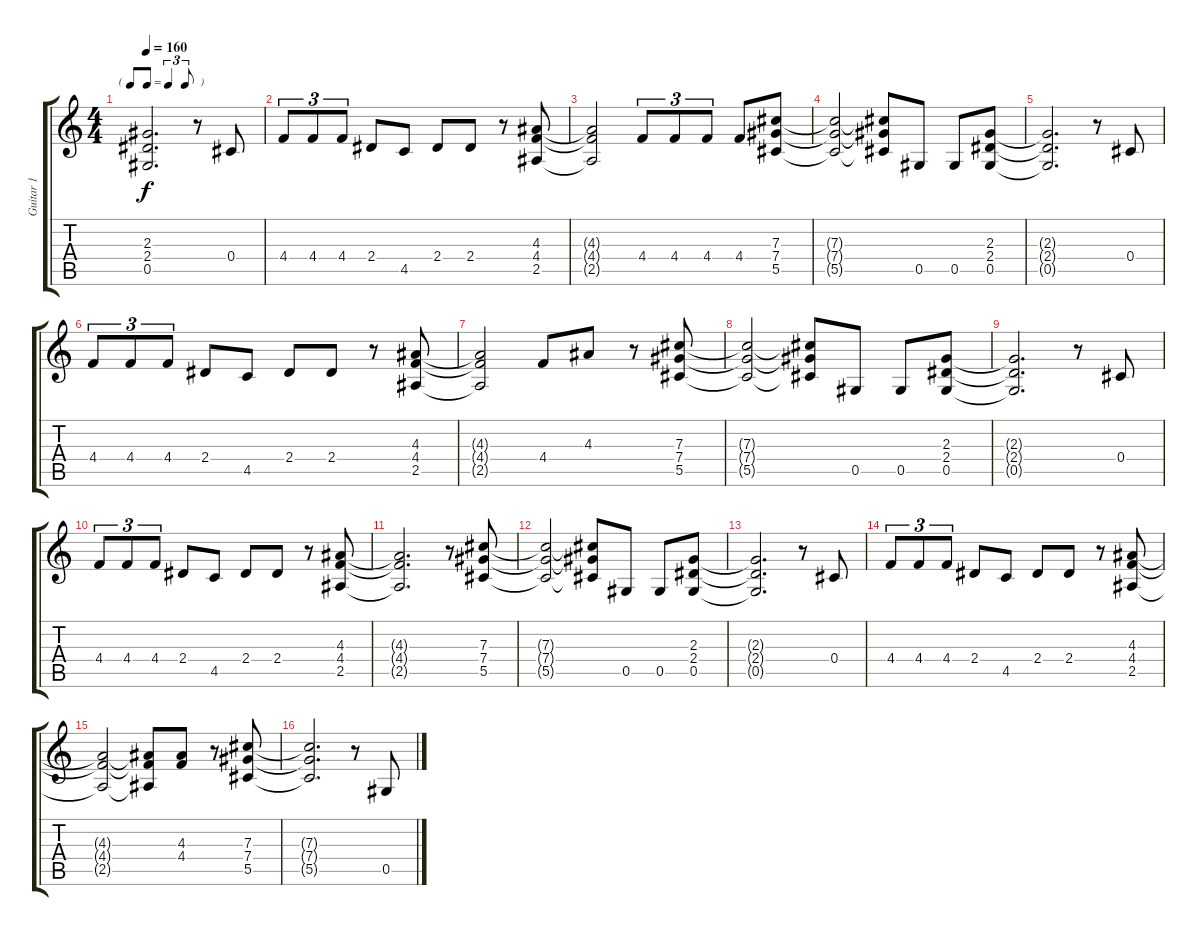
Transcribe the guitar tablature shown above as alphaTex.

\track ("Guitar 1" "Guitar 1") {instrument overdrivenguitar}
\staff {score tabs}
\tuning (Eb4 Bb3 Gb3 Db3 Ab2 Eb2) {hide}
\ts (4 4)
\tf triplet8th
\tempo 160
\clef g2
\ks c
(2.3 2.4 0.5).2{d dy f instrument overdrivenguitar} r.8 0.4.8 |
4.4.8{tu (3 2)} 4.4.8{tu (3 2)} 4.4.8{tu (3 2)} 2.4.8 4.5.8 2.4.8 2.4.8 r.8 (4.3 4.4 2.5).8 |
(4.3{t} 4.4{t} 2.5{t}).2 4.4.8{tu (3 2)} 4.4.8{tu (3 2)} 4.4.8{tu (3 2)} 4.4.8 (7.3 7.4 5.5).8 |
(7.3{t} 7.4{t} 5.5{t}).2 (7.3{t} 7.4{t} 5.5{t}).8 0.5.8 0.5.8 (2.3 2.4 0.5).8 |
(2.3{t} 2.4{t} 0.5{t}).2{d} r.8 0.4.8 |
4.4.8{tu (3 2)} 4.4.8{tu (3 2)} 4.4.8{tu (3 2)} 2.4.8 4.5.8 2.4.8 2.4.8 r.8 (4.3 4.4 2.5).8 |
(4.3{t} 4.4{t} 2.5{t}).2 4.4.8 4.3.8 r.8 (7.3 7.4 5.5).8 |
(7.3{t} 7.4{t} 5.5{t}).2 (7.3{t} 7.4{t} 5.5{t}).8 0.5.8 0.5.8 (2.3 2.4 0.5).8 |
(2.3{t} 2.4{t} 0.5{t}).2{d} r.8 0.4.8 |
4.4.8{tu (3 2)} 4.4.8{tu (3 2)} 4.4.8{tu (3 2)} 2.4.8 4.5.8 2.4.8 2.4.8 r.8 (4.3 4.4 2.5).8 |
(4.3{t} 4.4{t} 2.5{t}).2{d} r.8 (7.3 7.4 5.5).8 |
(7.3{t} 7.4{t} 5.5{t}).2 (7.3{t} 7.4{t} 5.5{t}).8 0.5.8 0.5.8 (2.3 2.4 0.5).8 |
(2.3{t} 2.4{t} 0.5{t}).2{d} r.8 0.4.8 |
4.4.8{tu (3 2)} 4.4.8{tu (3 2)} 4.4.8{tu (3 2)} 2.4.8 4.5.8 2.4.8 2.4.8 r.8 (4.3 4.4 2.5).8 |
(4.3{t} 4.4{t} 2.5{t}).2 (4.3{t} 4.4{t} 2.5{t}).8 (4.3 4.4).8 r.8 (7.3 7.4 5.5).8 |
(7.3{t} 7.4{t} 5.5{t}).2{d} r.8 0.5.8
